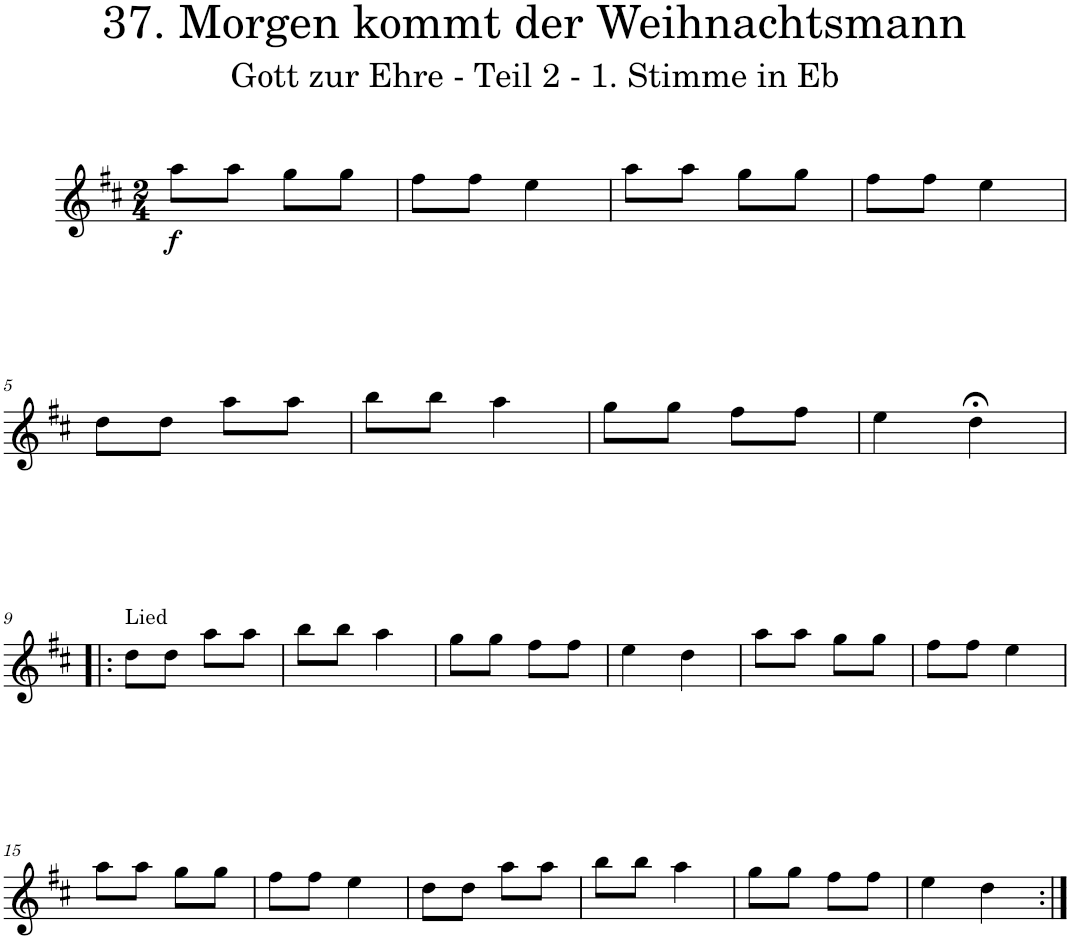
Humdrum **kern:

**kern	**dynam
*part1	*part1
*staff1	*staff1
*I"Flöte	*
*I'Fl.	*
*clefG2	*
*k[f#c#]	*
*M2/4	*
=1	=1
!	!LO:DY:b
8aa\L	f
8aa\J	.
8gg\L	.
8gg\J	.
=2	=2
8ff#\L	.
8ff#\J	.
4ee\	.
=3	=3
8aa\L	.
8aa\J	.
8gg\L	.
8gg\J	.
=4	=4
8ff#\L	.
8ff#\J	.
4ee\	.
!!LO:LB:g=z
=5	=5
8dd\L	.
8dd\J	.
8aa\L	.
8aa\J	.
=6	=6
8bb\L	.
8bb\J	.
4aa\	.
=7	=7
8gg\L	.
8gg\J	.
8ff#\L	.
8ff#\J	.
=8	=8
4ee\	.
4dd;<\	.
!!LO:LB:g=z
=9!|:	=9!|:
!LO:TX:a:t=Lied	!
8dd\L	.
8dd\J	.
8aa\L	.
8aa\J	.
=10	=10
8bb\L	.
8bb\J	.
4aa\	.
=11	=11
8gg\L	.
8gg\J	.
8ff#\L	.
8ff#\J	.
=12	=12
4ee\	.
4dd\	.
=13	=13
8aa\L	.
8aa\J	.
8gg\L	.
8gg\J	.
=14	=14
8ff#\L	.
8ff#\J	.
4ee\	.
!!LO:LB:g=z
=15	=15
8aa\L	.
8aa\J	.
8gg\L	.
8gg\J	.
=16	=16
8ff#\L	.
8ff#\J	.
4ee\	.
=17	=17
8dd\L	.
8dd\J	.
8aa\L	.
8aa\J	.
=18	=18
8bb\L	.
8bb\J	.
4aa\	.
=19	=19
8gg\L	.
8gg\J	.
8ff#\L	.
8ff#\J	.
=20	=20
4ee\	.
4dd\	.
=:|!	=:|!
*-	*-
